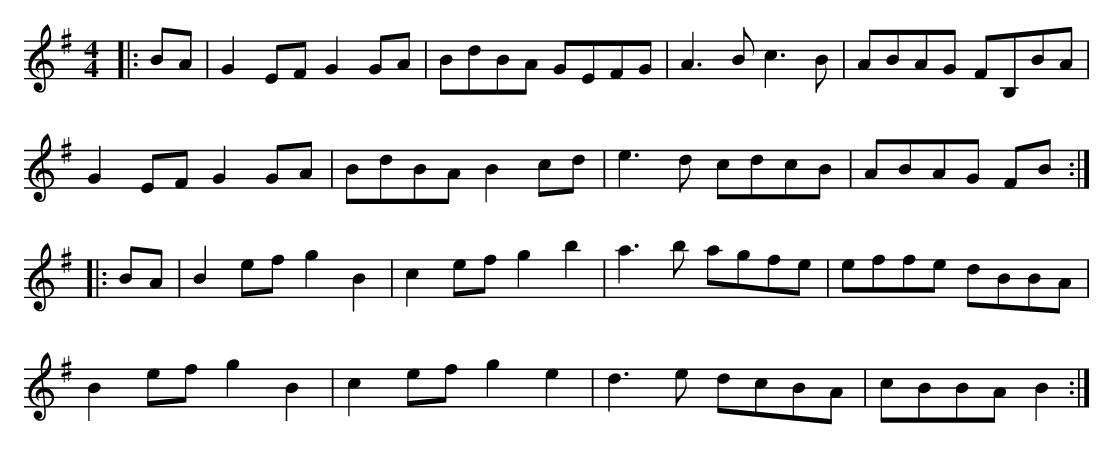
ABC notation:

X:1
M:4/4
K:Emin
|:BA|G2EF G2GA|BdBA GEFG|A3B c3B|ABAG FB,BA|
G2EF G2GA|BdBA B2cd|e3d cdcB|ABAG FB:|
|:BA|B2ef g2B2|c2ef g2b2|a3b agfe|effe dBBA|
B2ef g2B2|c2ef g2e2|d3e dcBA|cBBA B2:|
